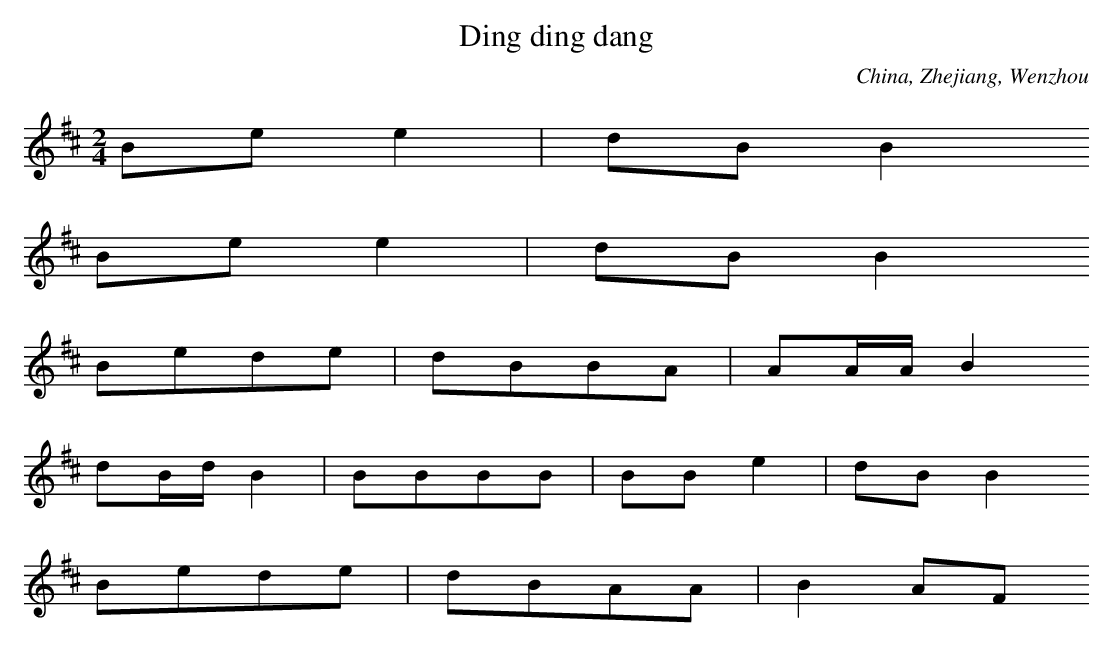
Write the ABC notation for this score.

X:1
T: Ding ding dang
O: China, Zhejiang, Wenzhou
M: 2/4
L: 1/16
K: D
B2e2e4 | d2B2B4
B2e2e4 | d2B2B4
B2e2d2e2 | d2B2B2A2 | A2AAB4
d2BdB4 | B2B2B2B2 | B2B2e4 | d2B2B4
B2e2d2e2 | d2B2A2A2 | B4A2F2
